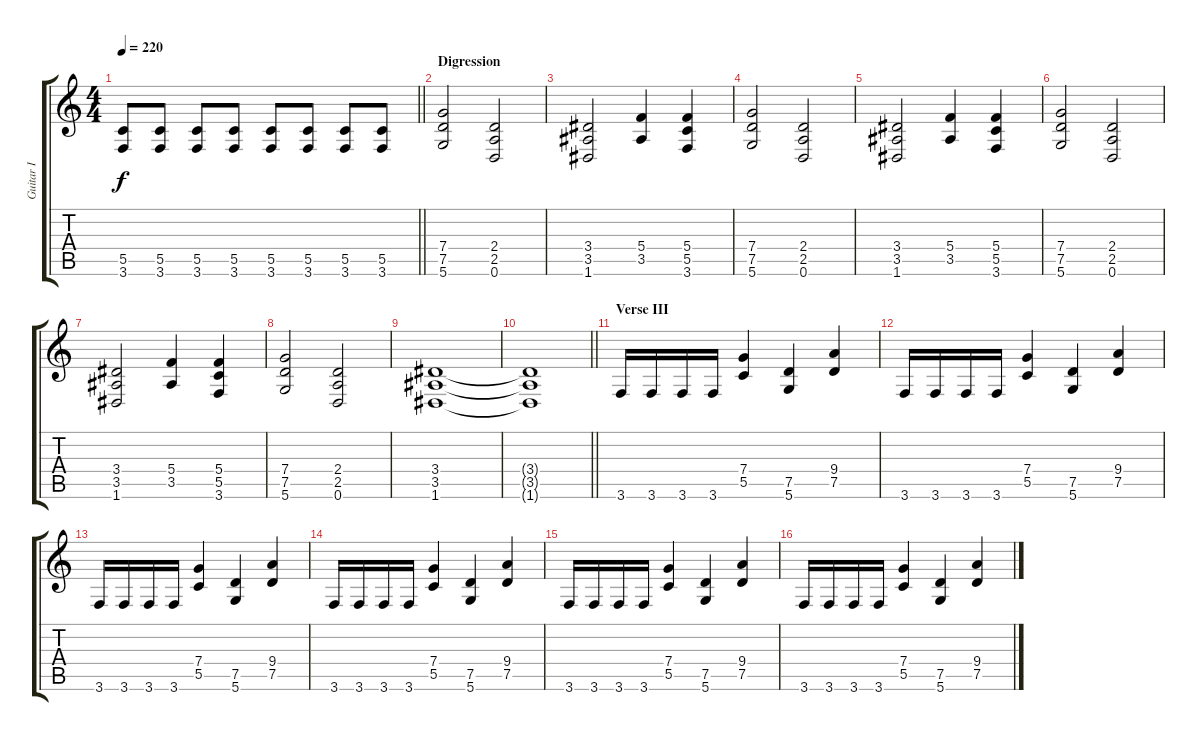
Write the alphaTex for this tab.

\track ("Guitar I" "Guitar I") {instrument overdrivenguitar}
\staff {score tabs}
\tuning (D4 A3 F3 C3 G2 D2) {hide}
\ts (4 4)
\tempo 220
\clef g2
\barLineRight lightlight
\ks c
(5.5 3.6).8{dy f} (5.5 3.6).8 (5.5 3.6).8 (5.5 3.6).8 (5.5 3.6).8 (5.5 3.6).8 (5.5 3.6).8 (5.5 3.6).8 |
\section ("" "Digression")
(7.4 7.5 5.6).2 (2.4 2.5 0.6).2 |
(3.4 3.5 1.6).2 (5.4 3.5).4 (5.4 5.5 3.6).4 |
(7.4 7.5 5.6).2 (2.4 2.5 0.6).2 |
(3.4 3.5 1.6).2 (5.4 3.5).4 (5.4 5.5 3.6).4 |
(7.4 7.5 5.6).2 (2.4 2.5 0.6).2 |
(3.4 3.5 1.6).2 (5.4 3.5).4 (5.4 5.5 3.6).4 |
(7.4 7.5 5.6).2 (2.4 2.5 0.6).2 |
(3.4 3.5 1.6).1 |
\barLineRight lightlight
(3.4{t} 3.5{t} 1.6{t}).1 |
\section ("" "Verse III")
3.6.16 3.6.16 3.6.16 3.6.16 (7.4 5.5).4 (7.5 5.6).4 (9.4 7.5).4 |
3.6.16 3.6.16 3.6.16 3.6.16 (7.4 5.5).4 (7.5 5.6).4 (9.4 7.5).4 |
3.6.16 3.6.16 3.6.16 3.6.16 (7.4 5.5).4 (7.5 5.6).4 (9.4 7.5).4 |
3.6.16 3.6.16 3.6.16 3.6.16 (7.4 5.5).4 (7.5 5.6).4 (9.4 7.5).4 |
3.6.16 3.6.16 3.6.16 3.6.16 (7.4 5.5).4 (7.5 5.6).4 (9.4 7.5).4 |
3.6.16 3.6.16 3.6.16 3.6.16 (7.4 5.5).4 (7.5 5.6).4 (9.4 7.5).4
